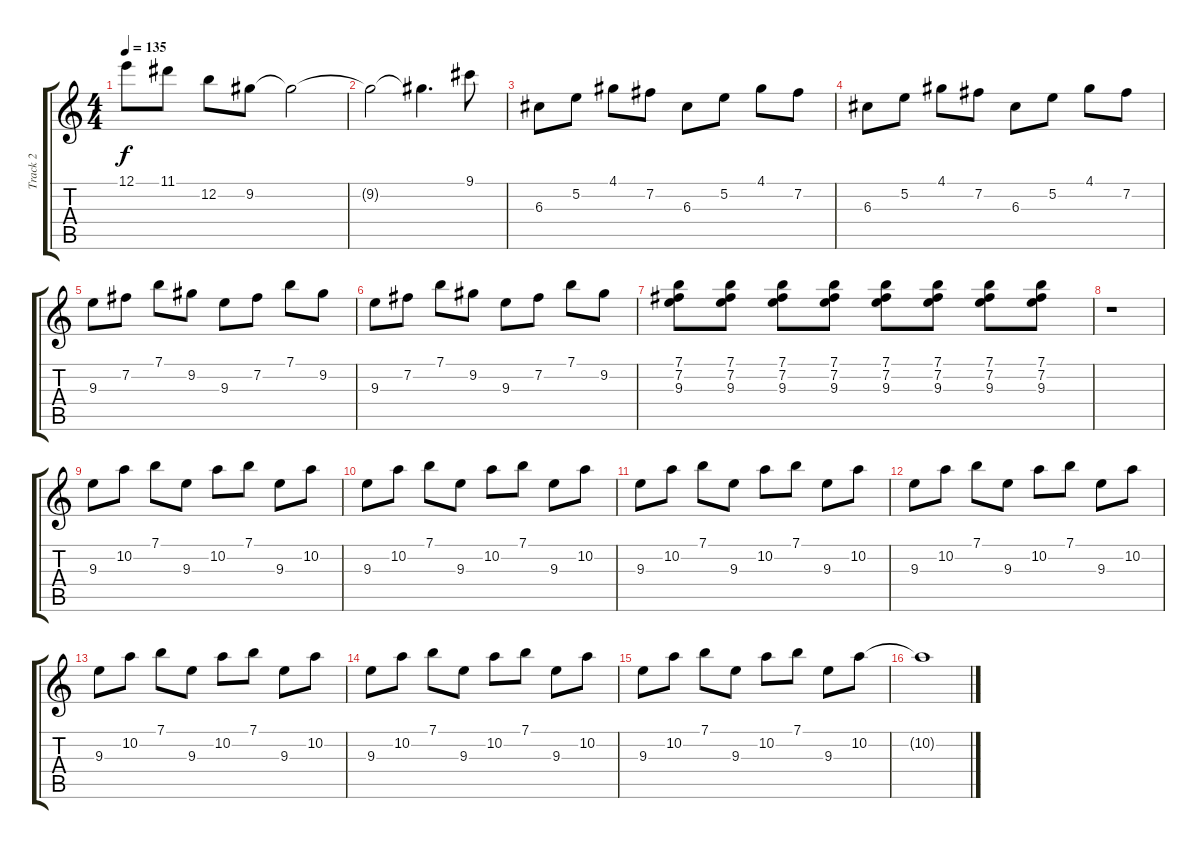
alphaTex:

\track ("Track 2" "Track 2") {instrument electricguitarclean}
\staff {score tabs}
\tuning (E4 B3 G3 D3 A2 E2) {hide}
\ts (4 4)
\tempo 135
\clef g2
\ks c
12.1.8{dy f} 11.1.8 12.2.8 9.2.8 9.2{t}.2 |
9.2{t}.2 9.2{t}.4{d} 9.1.8 |
6.3.8 5.2.8 4.1.8 7.2.8 6.3.8 5.2.8 4.1.8 7.2.8 |
6.3.8 5.2.8 4.1.8 7.2.8 6.3.8 5.2.8 4.1.8 7.2.8 |
9.3.8 7.2.8 7.1.8 9.2.8 9.3.8 7.2.8 7.1.8 9.2.8 |
9.3.8 7.2.8 7.1.8 9.2.8 9.3.8 7.2.8 7.1.8 9.2.8 |
(7.1 7.2 9.3).8 (7.1 7.2 9.3).8 (7.1 7.2 9.3).8 (7.1 7.2 9.3).8 (7.1 7.2 9.3).8 (7.1 7.2 9.3).8 (7.1 7.2 9.3).8 (7.1 7.2 9.3).8 |
r.1 |
9.3.8 10.2.8 7.1.8 9.3.8 10.2.8 7.1.8 9.3.8 10.2.8 |
9.3.8 10.2.8 7.1.8 9.3.8 10.2.8 7.1.8 9.3.8 10.2.8 |
9.3.8 10.2.8 7.1.8 9.3.8 10.2.8 7.1.8 9.3.8 10.2.8 |
9.3.8 10.2.8 7.1.8 9.3.8 10.2.8 7.1.8 9.3.8 10.2.8 |
9.3.8 10.2.8 7.1.8 9.3.8 10.2.8 7.1.8 9.3.8 10.2.8 |
9.3.8 10.2.8 7.1.8 9.3.8 10.2.8 7.1.8 9.3.8 10.2.8 |
9.3.8 10.2.8 7.1.8 9.3.8 10.2.8 7.1.8 9.3.8 10.2.8 |
10.2{t}.1
